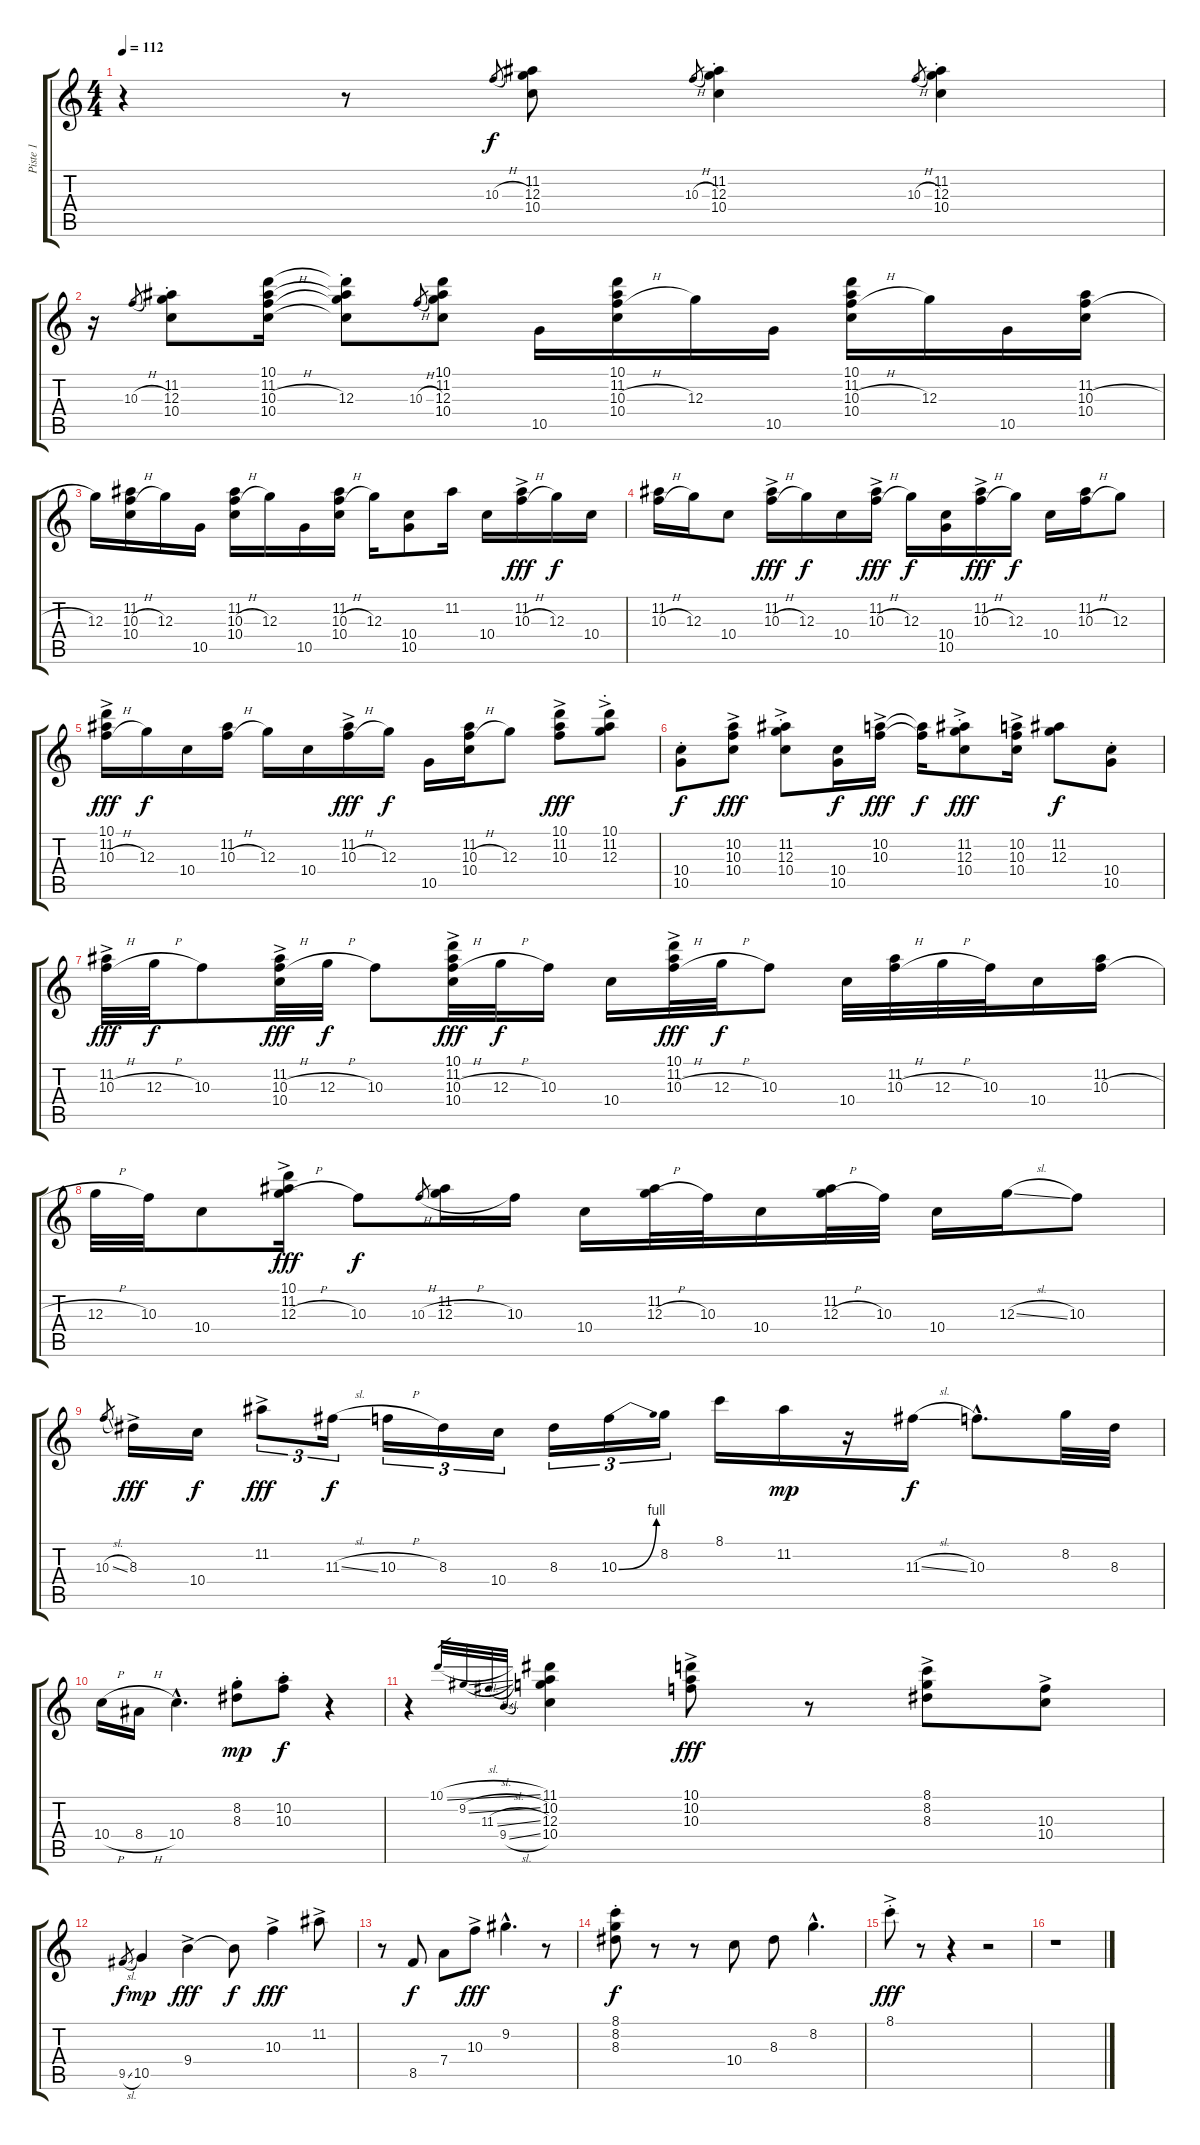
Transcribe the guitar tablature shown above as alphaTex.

\track ("Piste 1" "Piste 1") {instrument electricguitarjazz}
\staff {score tabs}
\tuning (E4 B3 G3 D3 A2 E2) {hide}
\ts (4 4)
\tempo 112
\clef g2
\ks c
r.4{dy f} r.8 10.3{h}.8{gr} (11.2 12.3 10.4).8 10.3{h}.8{gr} (11.2{st} 12.3{st} 10.4{st}).4 10.3{h}.8{gr} (11.2{st} 12.3{st} 10.4{st}).4 |
r.16 10.3{h}.8{gr} (11.2{st} 12.3{st} 10.4{st}).8 (10.1 11.2 10.3{h} 10.4).16 (10.1{t} 11.2{t} 12.3{st} 10.4{t}).8 10.3{h}.8{gr} (10.1 11.2 12.3 10.4).8 10.5.16 (10.1 11.2 10.3{h} 10.4).16 12.3.16 10.5.16 (10.1 11.2 10.3{h} 10.4).16 12.3.16 10.5.16 (11.2 10.3{h} 10.4).16 |
12.3.16 (11.2 10.3{h} 10.4).16 12.3.16 10.5.16 (11.2 10.3{h} 10.4).16 12.3.16 10.5.16 (11.2 10.3{h} 10.4).16 12.3.16 (10.4 10.5).8 11.2.16 10.4.16 (11.2{ac} 10.3{h ac}).16{dy fff} 12.3.16{dy f} 10.4.16 |
(11.2 10.3{h}).16 12.3.16 10.4.8 (11.2{ac} 10.3{h ac}).16{dy fff} 12.3.16{dy f} 10.4.16 (11.2{ac} 10.3{h ac}).16{dy fff} 12.3.16{dy f} (10.4 10.5).16 (11.2{ac} 10.3{h ac}).16{dy fff} 12.3.16{dy f} 10.4.16 (11.2 10.3{h}).16 12.3.8 |
(10.1{ac} 11.2{ac} 10.3{h ac}).16{dy fff} 12.3.16{dy f} 10.4.16 (11.2 10.3{h}).16 12.3.16 10.4.16 (11.2{ac} 10.3{h ac}).16{dy fff} 12.3.16{dy f} 10.5.16 (11.2 10.3{h} 10.4).16 12.3.8 (10.1{ac} 11.2{ac} 10.3{ac}).8{dy fff} (10.1{ac} 11.2{ac} 12.3{ac st}).8 |
(10.4{st} 10.5{st}).8{dy f} (10.2{ac} 10.3{ac} 10.4{ac}).8{dy fff} (11.2{ac st} 12.3{ac st} 10.4{ac st}).8 (10.4 10.5).16{dy f} (10.2{ac} 10.3{ac}).16{dy fff} (10.2{t} 10.3{t}).16{dy f} (11.2{ac st} 12.3{ac st} 10.4{ac st}).8{dy fff} (10.2{ac} 10.3{ac} 10.4{ac}).16 (11.2 12.3).8{dy f} (10.4{st} 10.5{st}).8 |
(11.2{ac} 10.3{h ac}).32{dy fff} 12.3{h}.32{dy f} 10.3.8 (11.2{ac} 10.3{h ac} 10.4{ac}).32{dy fff} 12.3{h}.32{dy f} 10.3.8 (10.1{ac} 11.2{ac} 10.3{h ac} 10.4{ac}).32{dy fff} 12.3{h}.32{dy f} 10.3.16 10.4.16 (10.1{ac} 11.2{ac} 10.3{h ac}).32{dy fff} 12.3{h}.32{dy f} 10.3.8 10.4.32 (11.2 10.3{h}).32 12.3{h}.32 10.3.32 10.4.16 (11.2 10.3{h}).16 |
12.3{h}.32 10.3.32 10.4.8 (10.1{ac} 11.2{ac} 12.3{h ac}).16{dy fff} 10.3.8{dy f} 10.3{h}.8{gr} (11.2 12.3{h}).16 10.3.16 10.4.16 (11.2 12.3{h}).32 10.3.32 10.4.16 (11.2 12.3{h}).32 10.3.32 10.4.16 12.3{sl}.16 10.3.8 |
10.3{sl}.8{gr} 8.3{ac}.16{dy fff} 10.4.16{dy f} 11.2{ac}.8{tu (3 2) dy fff} 11.3{sl}.16{tu (3 2) dy f} 10.3{h}.16{tu (3 2)} 8.3.16{tu (3 2)} 10.4.16{tu (3 2)} 8.3.16{tu (3 2)} 10.3{be (bend 0 0 60 4)}.16{tu (3 2)} 8.2.16{tu (3 2)} 8.1.16 11.2.16{dy mp} r.16 11.3{sl}.16{dy f} 10.3{hac}.8{d} 8.2.32 8.3.32 |
10.4{h}.16 8.4{h}.16 10.4{hac}.4{d} (8.2{st} 8.3{st}).8{dy mp} (10.2{st} 10.3{st}).8{dy f} r.4 |
r.4 10.1{sl}.32{gr} 9.2{sl}.32{gr} 11.3{sl}.32{gr} 9.4{sl}.32{gr} (11.1 10.2 12.3 10.4).4 (10.1{ac} 10.2{ac} 10.3{ac}).8{dy fff} r.8 (8.1{ac} 8.2{ac} 8.3{ac}).8 (10.3{ac} 10.4{ac}).8 |
9.5{sl}.8{gr dy f} 10.5.4{dy mp} 9.4{ac}.4{dy fff} 9.4{t}.8{dy f} 10.3{ac}.4{dy fff} 11.2{ac}.8 |
r.8 8.5.8{dy f} 7.4.8 10.3{ac}.8{dy fff} 9.2{hac}.4{d} r.8 |
(8.1{st} 8.2{st} 8.3{st}).8{dy f} r.8 r.8 10.4.8 8.3.8 8.2{hac}.4{d} |
8.1{ac st}.8{dy fff} r.8 r.4 r.2 |
r.1
